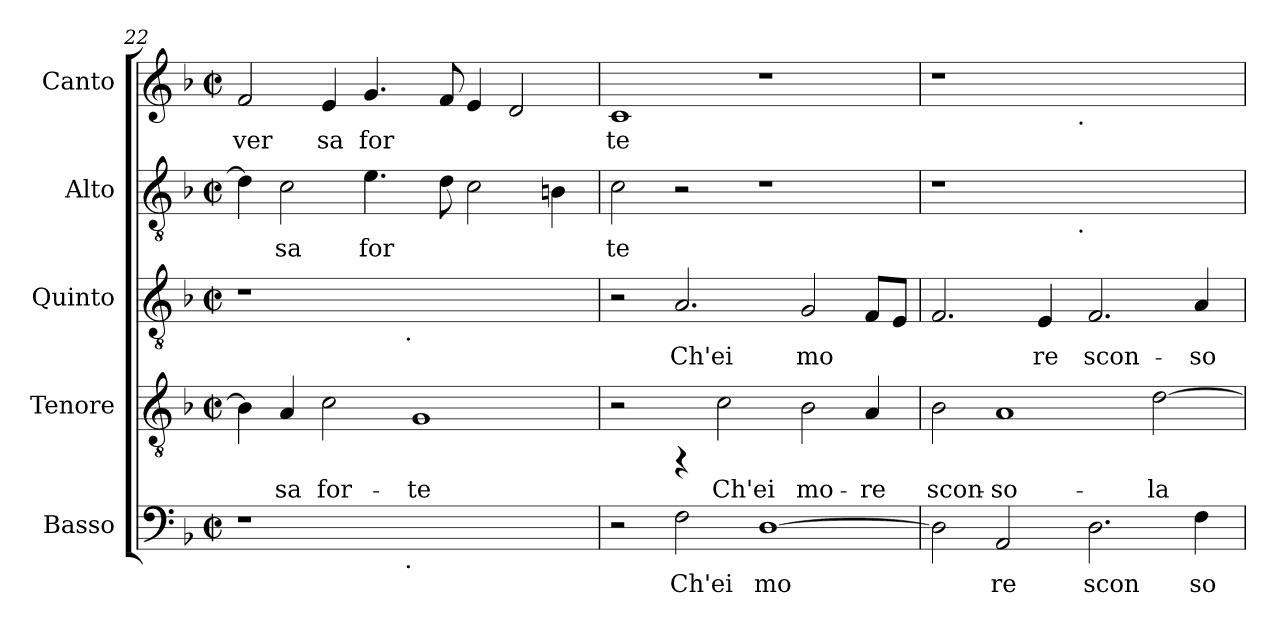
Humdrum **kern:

**kern	**text	**kern	**text	**kern	**text	**kern	**text	**kern	**text
*part5	*part5	*part4	*part4	*part3	*part3	*part2	*part2	*part1	*part1
*staff5	*staff5	*staff4	*staff4	*staff3	*staff3	*staff2	*staff2	*staff1	*staff1
*I"Basso	*	*I"Tenore	*	*I"Quinto	*	*I"Alto	*	*I"Canto	*
*clefF4	*	*clefGv2	*	*clefGv2	*	*clefGv2	*	*clefG2	*
*k[b-]	*	*k[b-]	*	*k[b-]	*	*k[b-]	*	*k[b-]	*
*F:	*	*F:	*	*F:	*	*F:	*	*F:	*
*M2/2	*	*M2/2	*	*M2/2	*	*M2/2	*	*M2/2	*
*met(c|)	*	*met(c|)	*	*met(c|)	*	*met(c|)	*	*met(c|)	*
=22	=22	=22	=22	=22	=22	=22	=22	=22	=22
!	!	!	!LO:LY:b:cj	!	!	!	!LO:LY:b:cj	!	!LO:LY:b:cj
*^	*	*	*	*^	*	*	*	*	*
1r	2ryy	.	4B-\]	--	1r	2ryy	.	4d\]	.	2f/	ver
!	!	!	!	!LO:LY:b:cj	!	!	!	!	!LO:LY:b:cj	!	!
.	.	.	4A/	-sa	.	.	.	2c\	sa	.	.
!	!	!	!	!LO:LY:b:cj	!	!	!	!	!	!	!LO:LY:b:cj
.	4ryy	.	2c\	for-	.	4ryy	.	.	.	4e/	sa
!	!	!	!	!	!	!	!	!	!LO:LY:b:cj	!	!LO:LY:b:cj
.	8...ryy	.	.	.	.	8...ryy	.	4.e\	for	4.g/	for
!	!	!	!	!	!	!LO:TX:b:t=.	!	!	!	!	!
!	!LO:TX:b:t=.	!	!	!	!	!	!	!	!	!	!
.	1ryy	.	.	.	.	1ryy	.	.	.	.	.
!	!	!	!	!LO:LY:b:cj	!	!	!	!	!	!	!
1ryy	.	.	1G	-te	1ryy	.	.	.	.	.	.
!	!	!	!	!	!	!	!	!	!LO:LY:b:cj	!	!LO:LY:b:cj
.	.	.	.	.	.	.	.	8d\	.	8f/	.
!	!	!	!	!	!	!	!	!	!LO:LY:b:cj	!	!LO:LY:b:cj
.	.	.	.	.	.	.	.	2c\	.	4e/	.
!	!	!	!	!	!	!	!	!	!	!	!LO:LY:b:cj
.	.	.	.	.	.	.	.	.	.	2d/	.
!	!	!	!	!	!	!	!	!	!LO:LY:b:cj	!	!
.	.	.	.	.	.	.	.	4Bn\	.	.	.
.	64ryy	.	.	.	.	64ryy	.	.	.	.	.
=23	=23	=23	=23	=23	=23	=23	=23	=23	=23	=23	=23
!	!	!	!	!	!	!	!	!	!LO:LY:b:cj	!	!LO:LY:b:cj
*v	*v	*	*	*	*v	*v	*	*	*	*	*
2r	.	2r	.	2r	.	2c\	te	1c	te
!	!LO:LY:b:cj	!	!	!	!LO:LY:b:cj	!	!	!	!
2F\	Ch'ei	4rFF	.	2.A/	Ch'ei	2r	.	.	.
!	!	!	!LO:LY:b:cj	!	!	!	!	!	!
.	.	2c\	Ch'ei	.	.	.	.	.	.
!	!LO:LY:b:cj	!	!	!	!	!	!	!	!
[>1D	mo	.	.	.	.	1r	.	1r	.
!	!	!	!LO:LY:b:cj	!	!LO:LY:b:cj	!	!	!	!
.	.	2B-\	mo-	2G/	mo-	.	.	.	.
!	!	!	!LO:LY:b:cj	!	!LO:LY:b:cj	!	!	!	!
.	.	4A/	-re	8F/L	--	.	.	.	.
!	!	!	!	!	!LO:LY:b:cj	!	!	!	!
.	.	.	.	8E/J	--	.	.	.	.
=24	=24	=24	=24	=24	=24	=24	=24	=24	=24
!	!LO:LY:b:cj	!	!LO:LY:b:cj	!	!LO:LY:b:cj	!	!	!	!
*	*	*	*	*	*	*^	*	*^	*
2D\]	.	2B-\	scon-	2.F/	--	1r	2ryy	.	1r	2ryy	.
!	!LO:LY:b:cj	!	!LO:LY:b:cj	!	!	!	!	!	!	!	!
2AA/	re	1A	-so-	.	.	.	4...ryy	.	.	4...ryy	.
!	!	!	!	!	!LO:LY:b:cj	!	!	!	!	!	!
.	.	.	.	4E/	-re	.	.	.	.	.	.
!	!	!	!	!	!	!	!	!	!	!LO:TX:b:t=.	!
!	!	!	!	!	!	!	!LO:TX:b:t=.	!	!	!	!
.	.	.	.	.	.	.	1ryy	.	.	1ryy	.
!	!LO:LY:b:cj	!	!	!	!LO:LY:b:cj	!	!	!	!	!	!
2.D\	scon	.	.	2.F/	scon-	1ryy	.	.	1ryy	.	.
!	!	!	!LO:LY:b:cj	!	!	!	!	!	!	!	!
.	.	[<2d\	-la-	.	.	.	.	.	.	.	.
!	!LO:LY:b:cj	!	!	!	!LO:LY:b:cj	!	!	!	!	!	!
4F\	so	.	.	4A/	-so-	.	.	.	.	.	.
.	.	.	.	.	.	.	32ryy	.	.	32ryy	.
*	*	*	*	*	*	*v	*v	*	*	*	*
*	*	*	*	*	*	*	*	*v	*v	*
=	=	=	=	=	=	=	=	=	=
*-	*-	*-	*-	*-	*-	*-	*-	*-	*-
